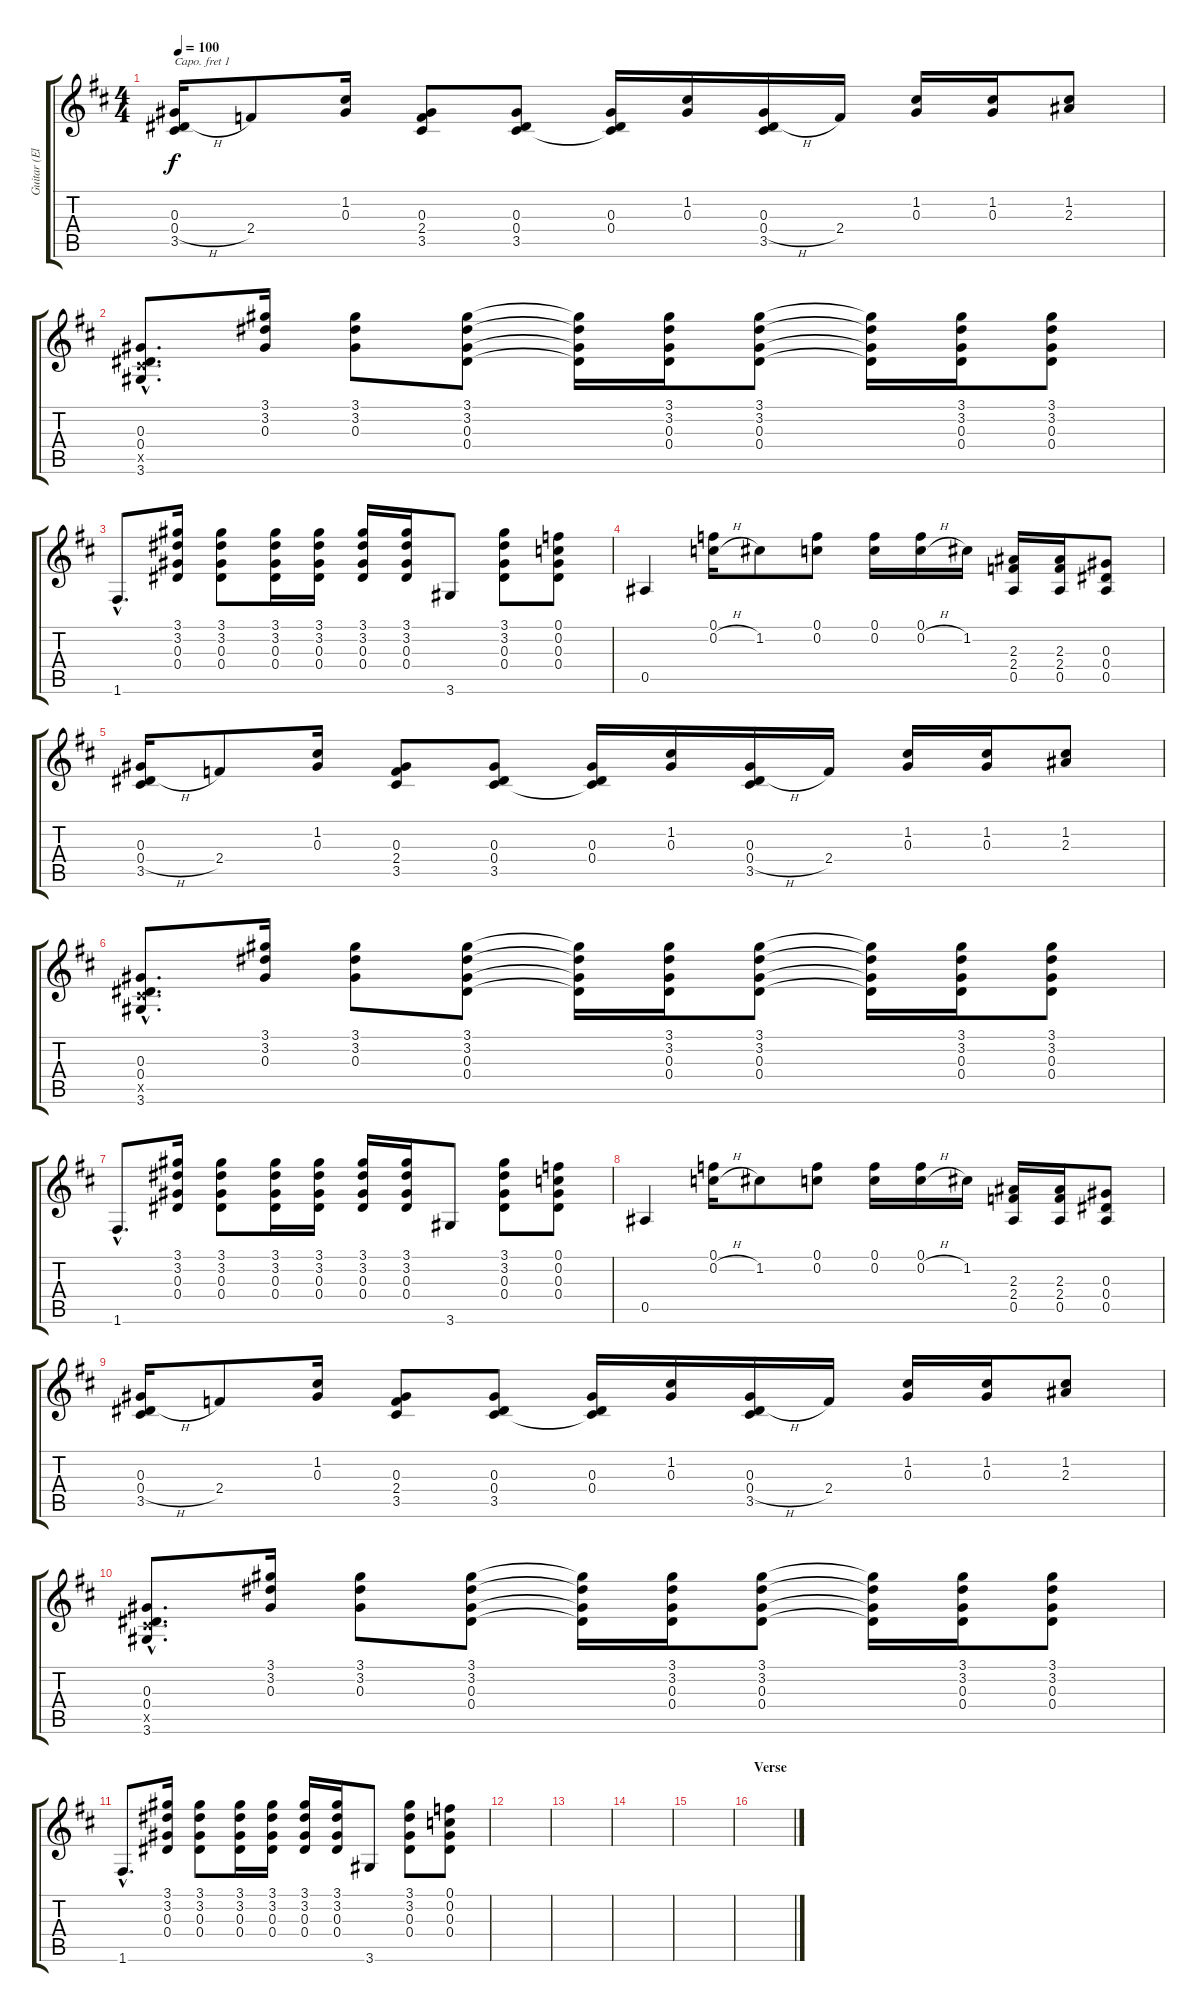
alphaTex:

\track ("Guitar (Elec/Clean) Capo 1" "Guitar (El") {instrument electricguitarclean}
\staff {score tabs}
\capo 1
\tuning (E4 B3 G3 D3 A2 E2) {hide}
\ts (4 4)
\tempo 100
\clef g2
\ks d
(0.3 0.4{h} 3.5).16{dy f} 2.4.8 (1.2 0.3).16 (0.3 2.4 3.5).8 (0.3 0.4 3.5).8 (0.3 0.4 3.5{t}).16 (1.2 0.3).16 (0.3 0.4{h} 3.5).16 2.4.16 (1.2 0.3).16 (1.2 0.3).16 (1.2 2.3).8 |
(0.3{hac} 0.4{hac} 3.5{hac x} 3.6{hac}).8{d} (3.1 3.2 0.3).16 (3.1 3.2 0.3).8 (3.1 3.2 0.3 0.4).8 (3.1{t} 3.2{t} 0.3{t} 0.4{t}).16 (3.1 3.2 0.3 0.4).16 (3.1 3.2 0.3 0.4).8 (3.1{t} 3.2{t} 0.3{t} 0.4{t}).16 (3.1 3.2 0.3 0.4).16 (3.1 3.2 0.3 0.4).8 |
1.6{hac}.8{d} (3.1 3.2 0.3 0.4).16 (3.1 3.2 0.3 0.4).8 (3.1 3.2 0.3 0.4).16 (3.1 3.2 0.3 0.4).16 (3.1 3.2 0.3 0.4).16 (3.1 3.2 0.3 0.4).16 3.6.8 (3.1 3.2 0.3 0.4).8 (0.1 0.2 0.3 0.4).8 |
0.5.4 (0.1 0.2{h}).16 1.2.8 (0.1 0.2).8 (0.1 0.2).16 (0.1 0.2{h}).16 1.2.16 (2.3 2.4 0.5).16 (2.3 2.4 0.5).16 (0.3 0.4 0.5).8 |
(0.3 0.4{h} 3.5).16 2.4.8 (1.2 0.3).16 (0.3 2.4 3.5).8 (0.3 0.4 3.5).8 (0.3 0.4 3.5{t}).16 (1.2 0.3).16 (0.3 0.4{h} 3.5).16 2.4.16 (1.2 0.3).16 (1.2 0.3).16 (1.2 2.3).8 |
(0.3{hac} 0.4{hac} 3.5{hac x} 3.6{hac}).8{d} (3.1 3.2 0.3).16 (3.1 3.2 0.3).8 (3.1 3.2 0.3 0.4).8 (3.1{t} 3.2{t} 0.3{t} 0.4{t}).16 (3.1 3.2 0.3 0.4).16 (3.1 3.2 0.3 0.4).8 (3.1{t} 3.2{t} 0.3{t} 0.4{t}).16 (3.1 3.2 0.3 0.4).16 (3.1 3.2 0.3 0.4).8 |
1.6{hac}.8{d} (3.1 3.2 0.3 0.4).16 (3.1 3.2 0.3 0.4).8 (3.1 3.2 0.3 0.4).16 (3.1 3.2 0.3 0.4).16 (3.1 3.2 0.3 0.4).16 (3.1 3.2 0.3 0.4).16 3.6.8 (3.1 3.2 0.3 0.4).8 (0.1 0.2 0.3 0.4).8 |
0.5.4 (0.1 0.2{h}).16 1.2.8 (0.1 0.2).8 (0.1 0.2).16 (0.1 0.2{h}).16 1.2.16 (2.3 2.4 0.5).16 (2.3 2.4 0.5).16 (0.3 0.4 0.5).8 |
(0.3 0.4{h} 3.5).16 2.4.8 (1.2 0.3).16 (0.3 2.4 3.5).8 (0.3 0.4 3.5).8 (0.3 0.4 3.5{t}).16 (1.2 0.3).16 (0.3 0.4{h} 3.5).16 2.4.16 (1.2 0.3).16 (1.2 0.3).16 (1.2 2.3).8 |
(0.3{hac} 0.4{hac} 3.5{hac x} 3.6{hac}).8{d} (3.1 3.2 0.3).16 (3.1 3.2 0.3).8 (3.1 3.2 0.3 0.4).8 (3.1{t} 3.2{t} 0.3{t} 0.4{t}).16 (3.1 3.2 0.3 0.4).16 (3.1 3.2 0.3 0.4).8 (3.1{t} 3.2{t} 0.3{t} 0.4{t}).16 (3.1 3.2 0.3 0.4).16 (3.1 3.2 0.3 0.4).8 |
1.6{hac}.8{d} (3.1 3.2 0.3 0.4).16 (3.1 3.2 0.3 0.4).8 (3.1 3.2 0.3 0.4).16 (3.1 3.2 0.3 0.4).16 (3.1 3.2 0.3 0.4).16 (3.1 3.2 0.3 0.4).16 3.6.8 (3.1 3.2 0.3 0.4).8 (0.1 0.2 0.3 0.4).8 |
|
|
|
|
\section ("" "Verse")
